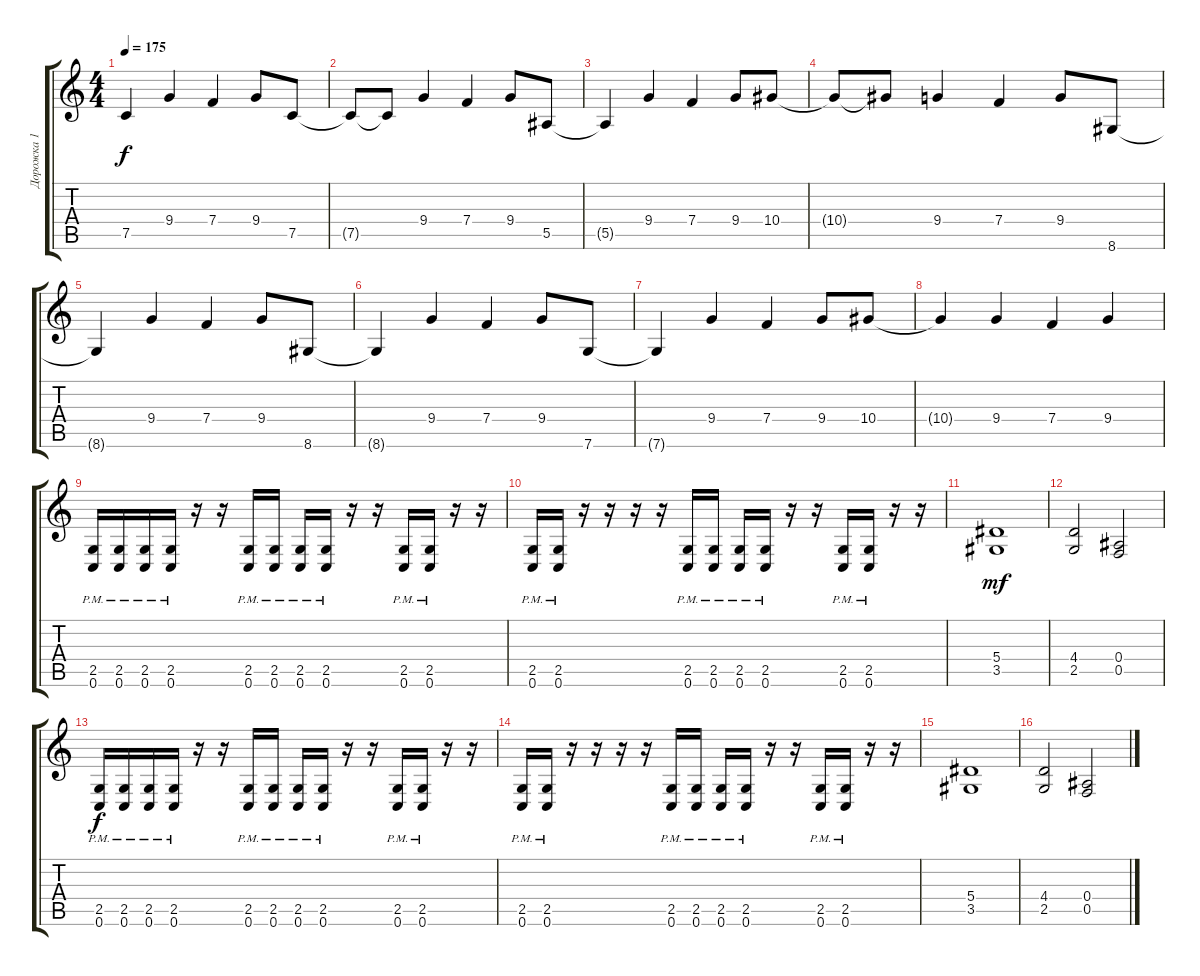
\track ("Дорожка 1" "Дорожка 1") {instrument distortionguitar}
\staff {score tabs}
\tuning (C4 G3 Eb3 Bb2 F2 C2) {hide}
\ts (4 4)
\tempo 175
\clef g2
\ks c
7.5.4{dy f} 9.4.4 7.4.4 9.4.8 7.5.8 |
7.5{t}.8 7.5{t}.8 9.4.4 7.4.4 9.4.8 5.5.8 |
5.5{t}.4 9.4.4 7.4.4 9.4.8 10.4.8 |
10.4{t}.8 10.4{t}.8 9.4.4 7.4.4 9.4.8 8.6.8 |
8.6{t}.4 9.4.4 7.4.4 9.4.8 8.6.8 |
8.6{t}.4 9.4.4 7.4.4 9.4.8 7.6.8 |
7.6{t}.4 9.4.4 7.4.4 9.4.8 10.4.8 |
10.4{t}.4 9.4.4 7.4.4 9.4.4 |
(2.5{pm} 0.6{pm}).16 (2.5{pm} 0.6{pm}).16 (2.5{pm} 0.6{pm}).16 (2.5{pm} 0.6{pm}).16 r.16 r.16 (2.5{pm} 0.6{pm}).16 (2.5{pm} 0.6{pm}).16 (2.5{pm} 0.6{pm}).16 (2.5{pm} 0.6{pm}).16 r.16 r.16 (2.5{pm} 0.6{pm}).16 (2.5{pm} 0.6{pm}).16 r.16 r.16 |
(2.5{pm} 0.6{pm}).16 (2.5{pm} 0.6{pm}).16 r.16 r.16 r.16 r.16 (2.5{pm} 0.6{pm}).16 (2.5{pm} 0.6{pm}).16 (2.5{pm} 0.6{pm}).16 (2.5{pm} 0.6{pm}).16 r.16 r.16 (2.5{pm} 0.6{pm}).16 (2.5{pm} 0.6{pm}).16 r.16 r.16 |
(5.4 3.5).1{dy mf} |
(4.4 2.5).2 (0.4 0.5).2 |
(2.5{pm} 0.6{pm}).16{dy f} (2.5{pm} 0.6{pm}).16 (2.5{pm} 0.6{pm}).16 (2.5{pm} 0.6{pm}).16 r.16 r.16 (2.5{pm} 0.6{pm}).16 (2.5{pm} 0.6{pm}).16 (2.5{pm} 0.6{pm}).16 (2.5{pm} 0.6{pm}).16 r.16 r.16 (2.5{pm} 0.6{pm}).16 (2.5{pm} 0.6{pm}).16 r.16 r.16 |
(2.5{pm} 0.6{pm}).16 (2.5{pm} 0.6{pm}).16 r.16 r.16 r.16 r.16 (2.5{pm} 0.6{pm}).16 (2.5{pm} 0.6{pm}).16 (2.5{pm} 0.6{pm}).16 (2.5{pm} 0.6{pm}).16 r.16 r.16 (2.5{pm} 0.6{pm}).16 (2.5{pm} 0.6{pm}).16 r.16 r.16 |
(5.4 3.5).1 |
(4.4 2.5).2 (0.4 0.5).2
